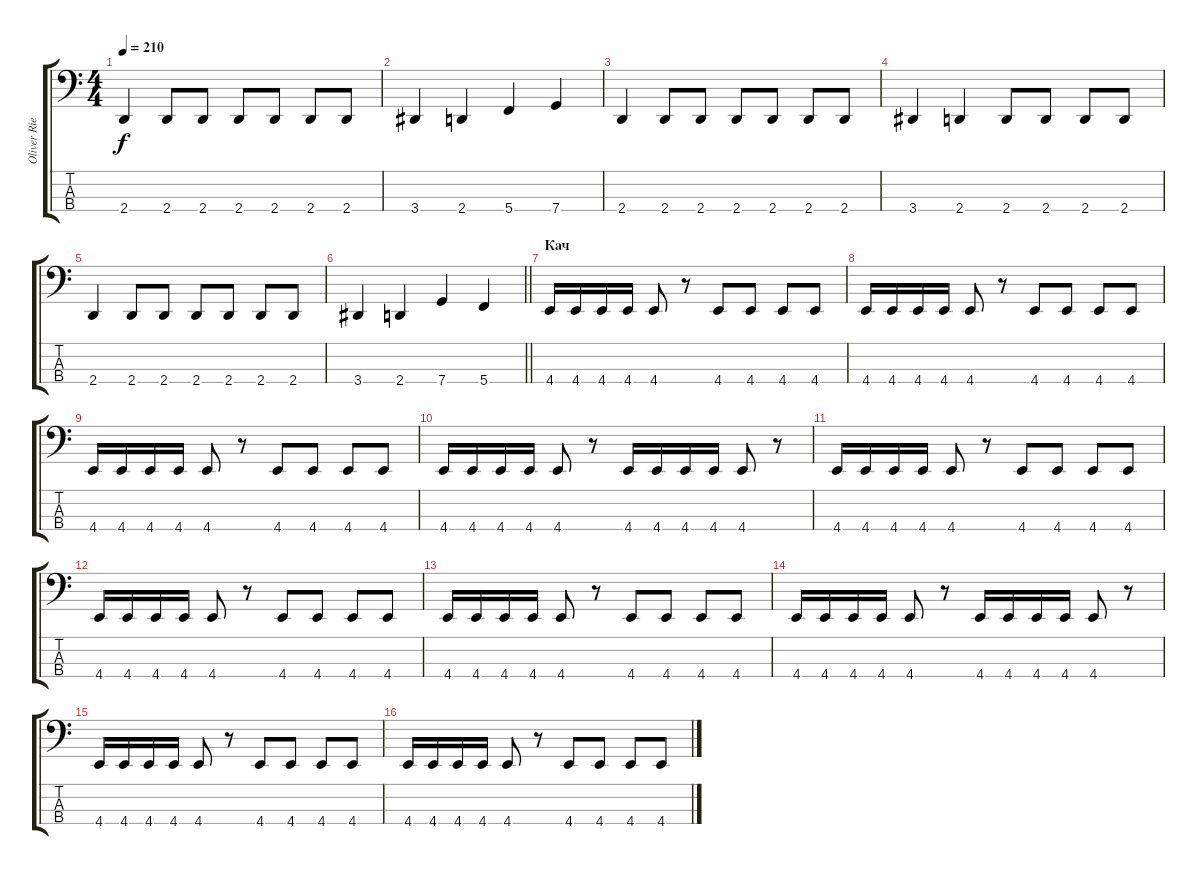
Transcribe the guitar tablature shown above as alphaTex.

\track ("Oliver Riedel" "Oliver Rie") {instrument electricbassfinger}
\staff {score tabs}
\tuning (E2 C2 G1 C1) {hide}
\ts (4 4)
\tempo 210
\clef f4
\ks c
2.4.4{dy f} 2.4.8 2.4.8 2.4.8 2.4.8 2.4.8 2.4.8 |
3.4.4 2.4.4 5.4.4 7.4.4 |
2.4.4 2.4.8 2.4.8 2.4.8 2.4.8 2.4.8 2.4.8 |
3.4.4 2.4.4 2.4.8 2.4.8 2.4.8 2.4.8 |
2.4.4 2.4.8 2.4.8 2.4.8 2.4.8 2.4.8 2.4.8 |
\barLineRight lightlight
3.4.4 2.4.4 7.4.4 5.4.4 |
\section ("" "Кач")
4.4.16{instrument electricbasspick} 4.4.16 4.4.16 4.4.16 4.4.8 r.8 4.4.8 4.4.8 4.4.8 4.4.8 |
4.4.16{instrument electricbasspick} 4.4.16 4.4.16 4.4.16 4.4.8 r.8 4.4.8 4.4.8 4.4.8 4.4.8 |
4.4.16{instrument electricbasspick} 4.4.16 4.4.16 4.4.16 4.4.8 r.8 4.4.8 4.4.8 4.4.8 4.4.8 |
4.4.16{instrument electricbasspick} 4.4.16 4.4.16 4.4.16 4.4.8 r.8 4.4.16 4.4.16 4.4.16 4.4.16 4.4.8 r.8 |
4.4.16{instrument electricbasspick} 4.4.16 4.4.16 4.4.16 4.4.8 r.8 4.4.8 4.4.8 4.4.8 4.4.8 |
4.4.16{instrument electricbasspick} 4.4.16 4.4.16 4.4.16 4.4.8 r.8 4.4.8 4.4.8 4.4.8 4.4.8 |
4.4.16{instrument electricbasspick} 4.4.16 4.4.16 4.4.16 4.4.8 r.8 4.4.8 4.4.8 4.4.8 4.4.8 |
4.4.16{instrument electricbasspick} 4.4.16 4.4.16 4.4.16 4.4.8 r.8 4.4.16 4.4.16 4.4.16 4.4.16 4.4.8 r.8 |
4.4.16{instrument electricbasspick} 4.4.16 4.4.16 4.4.16 4.4.8 r.8 4.4.8 4.4.8 4.4.8 4.4.8 |
4.4.16{instrument electricbasspick} 4.4.16 4.4.16 4.4.16 4.4.8 r.8 4.4.8 4.4.8 4.4.8 4.4.8
